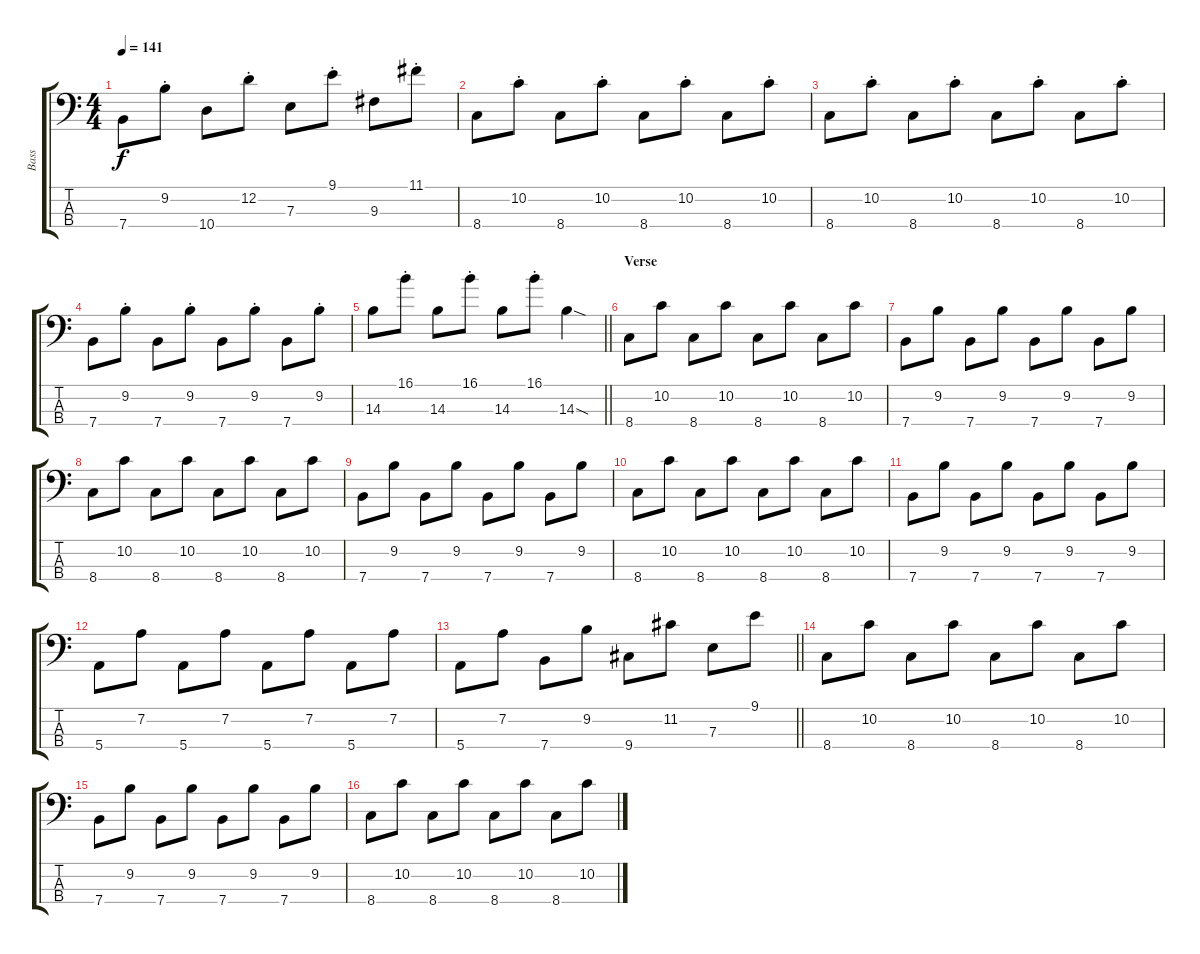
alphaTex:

\track ("Bass" "Bass") {instrument electricbassfinger}
\staff {score tabs}
\tuning (G2 D2 A1 E1) {hide}
\ts (4 4)
\tempo 141
\clef f4
\ks c
7.4.8{dy f} 9.2{st}.8 10.4.8 12.2{st}.8 7.3.8 9.1{st}.8 9.3.8 11.1{st}.8 |
8.4.8 10.2{st}.8 8.4.8 10.2{st}.8 8.4.8 10.2{st}.8 8.4.8 10.2{st}.8 |
8.4.8 10.2{st}.8 8.4.8 10.2{st}.8 8.4.8 10.2{st}.8 8.4.8 10.2{st}.8 |
7.4.8 9.2{st}.8 7.4.8 9.2{st}.8 7.4.8 9.2{st}.8 7.4.8 9.2{st}.8 |
\barLineRight lightlight
14.3.8 16.1{st}.8 14.3.8 16.1{st}.8 14.3.8 16.1{st}.8 14.3{sod}.4 |
\section ("" "Verse")
8.4.8 10.2.8 8.4.8 10.2.8 8.4.8 10.2.8 8.4.8 10.2.8 |
7.4.8 9.2.8 7.4.8 9.2.8 7.4.8 9.2.8 7.4.8 9.2.8 |
8.4.8 10.2.8 8.4.8 10.2.8 8.4.8 10.2.8 8.4.8 10.2.8 |
7.4.8 9.2.8 7.4.8 9.2.8 7.4.8 9.2.8 7.4.8 9.2.8 |
8.4.8 10.2.8 8.4.8 10.2.8 8.4.8 10.2.8 8.4.8 10.2.8 |
7.4.8 9.2.8 7.4.8 9.2.8 7.4.8 9.2.8 7.4.8 9.2.8 |
5.4.8 7.2.8 5.4.8 7.2.8 5.4.8 7.2.8 5.4.8 7.2.8 |
\barLineRight lightlight
5.4.8 7.2.8 7.4.8 9.2.8 9.4.8 11.2.8 7.3.8 9.1.8 |
8.4.8 10.2.8 8.4.8 10.2.8 8.4.8 10.2.8 8.4.8 10.2.8 |
7.4.8 9.2.8 7.4.8 9.2.8 7.4.8 9.2.8 7.4.8 9.2.8 |
8.4.8 10.2.8 8.4.8 10.2.8 8.4.8 10.2.8 8.4.8 10.2.8
